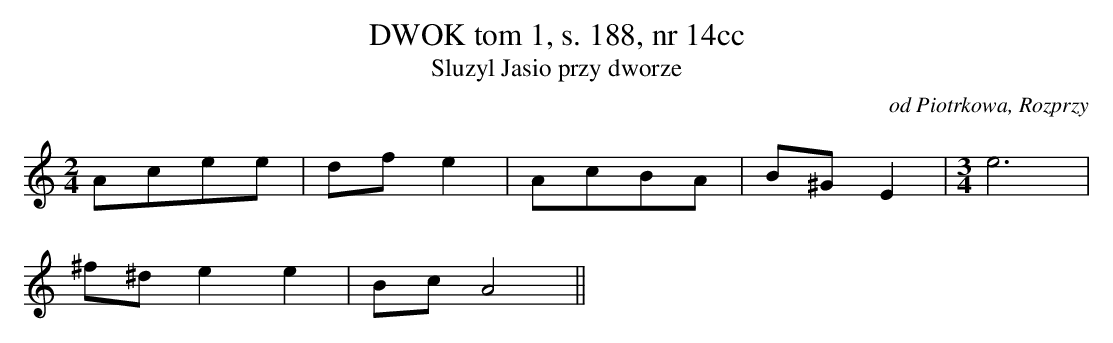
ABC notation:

X:1
T:DWOK tom 1, s. 188, nr 14cc
T:Sluzyl Jasio przy dworze
O:od Piotrkowa, Rozprzy
M:2/4
L:1/8
K:C
Acee | dfe2 |AcBA | B^GE2 |\
M:3/4
e6 |
 ^f^de2e2 | BcA4||
